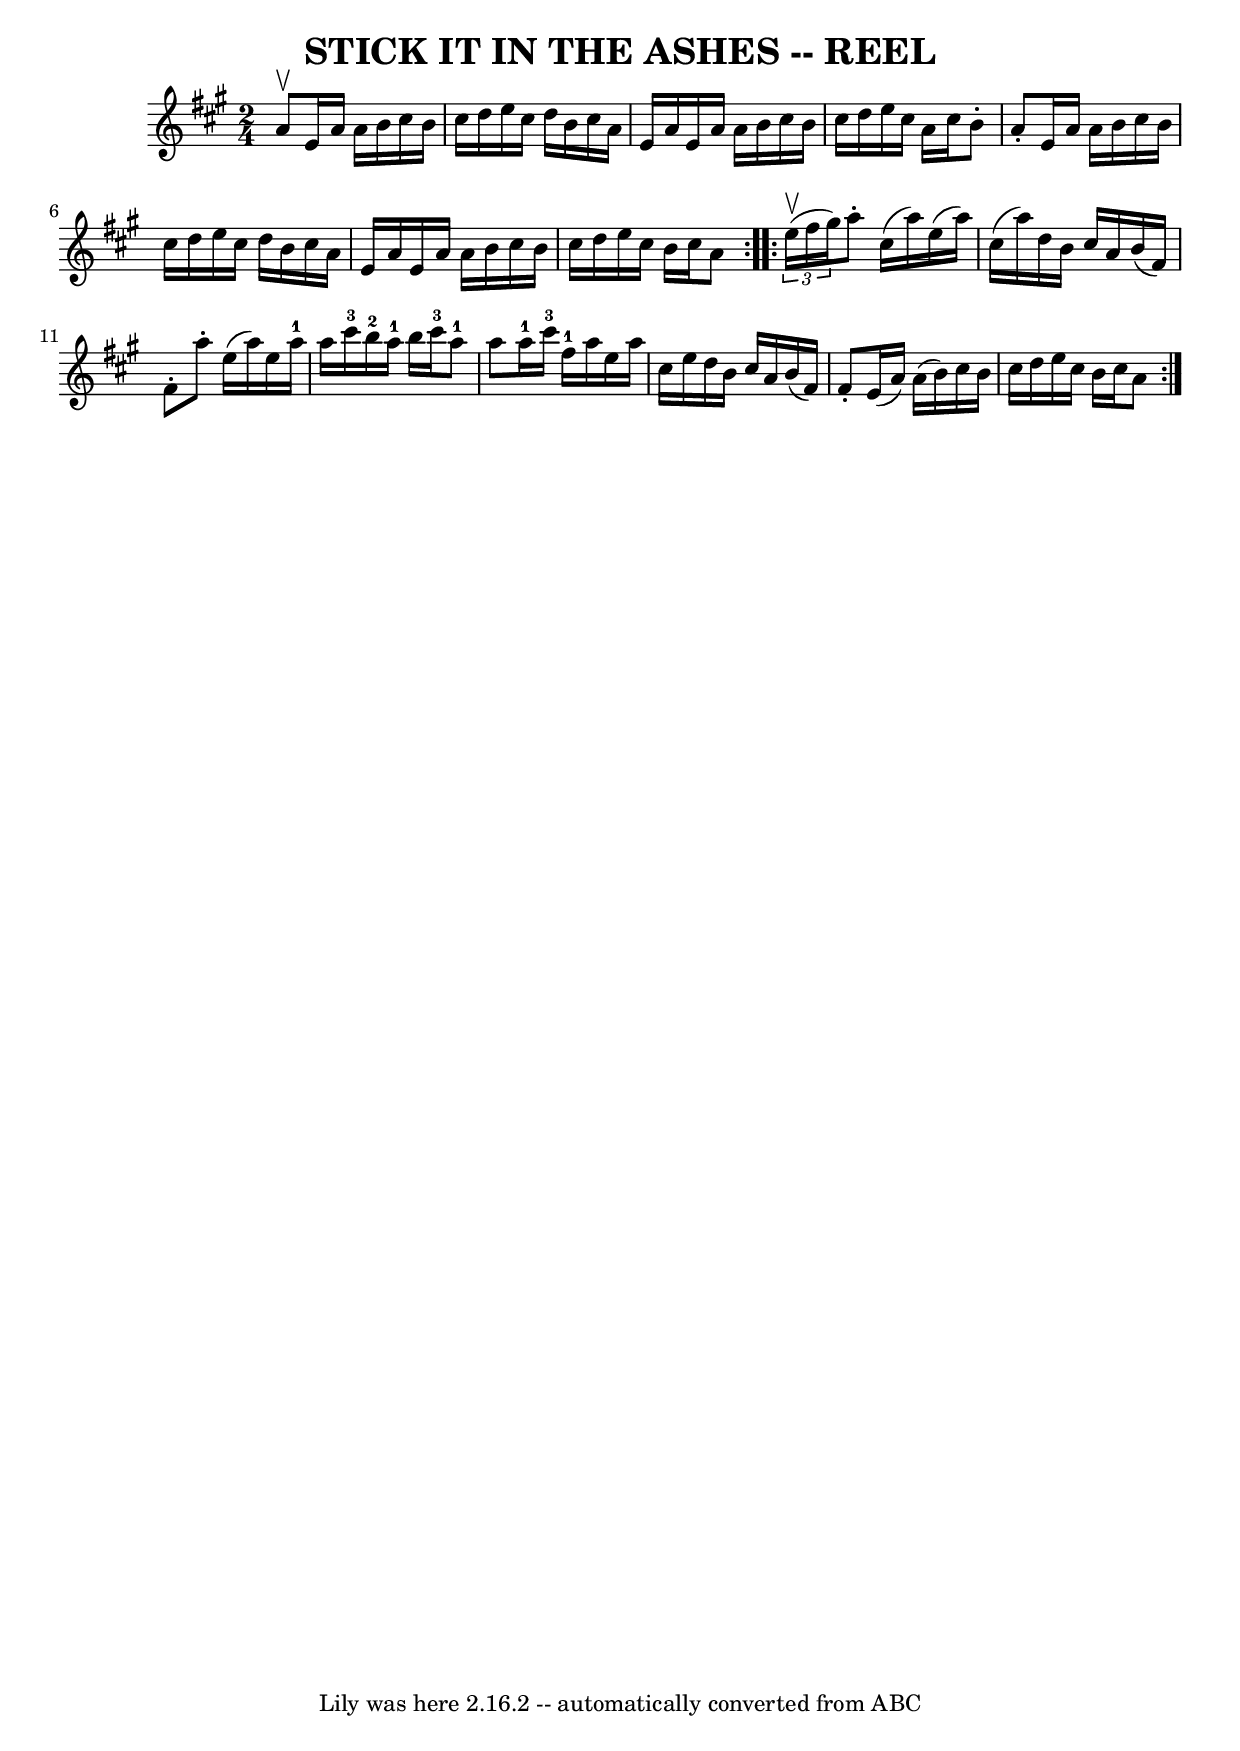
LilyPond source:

\version "2.16.2"
\include "Mammoth.ily"
\header {
  %% book = "Ryan's Mammoth Collection of Fiddle Tunes"
  crossRefNumber = "1"
  footnotes = ""
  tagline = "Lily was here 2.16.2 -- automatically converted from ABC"
  title = "STICK IT IN THE ASHES -- REEL"

}
voicedefault =  {



  \repeat volta 2 {

    \time 2/4 
    \key a \major
    a'8^\upbow   |
    e'16 a'16 a'16    
    b'16 cis''16 b'16 cis''16 d''16    |
    e''16 cis''16    
    d''16 b'16 cis''16 a'16 e'16 a'16    |
    e'16 a'16    
    a'16 b'16 cis''16 b'16 cis''16 d''16    |
    e''16    
    cis''16 a'16 cis''16 b'8-. a'8-.   |
    e'16 a'16    
    a'16 b'16 cis''16 b'16 cis''16 d''16    |
    e''16    
    cis''16 d''16 b'16 cis''16 a'16 e'16 a'16    |
    e'16  
    a'16 a'16 b'16 cis''16 b'16 cis''16 d''16    |
    
    e''16 cis''16 b'16 cis''16 a'8    
  }     
  \repeat volta 2 {
    
    \times 2/3 { e''16^\upbow(fis''16 gis''16) 
	       }   |
    a''8-. 
    cis''16 (a''16) e''16 (a''16) cis''16 (a''16)    |
    d''16 b'16 cis''16 a'16 b'16 (fis'16) fis'8-.    |
    a''8-. e''16 (a''16) e''16 a''16-1 a''16    
    cis'''16-3   |
    b''16-2 a''16-1 b''16 cis'''16-3   
    a''8-1 a''8    |
    a''16-1 cis'''16-3 fis''16-1  
    a''16 e''16 a''16 cis''16 e''16    |
    d''16 b'16    
    cis''16 a'16 b'16 (fis'16) fis'8-.   |
    e'16 (a'16) a'16 (b'16) cis''16 b'16 cis''16 d''16    |
    
    e''16 cis''16 b'16 cis''16 a'8    
  }   

}

\score{
  <<

    \context Staff="default"
    {
      \voicedefault 
      
    }

  >>
  \layout {
    
  }
  \midi {
  }

}
